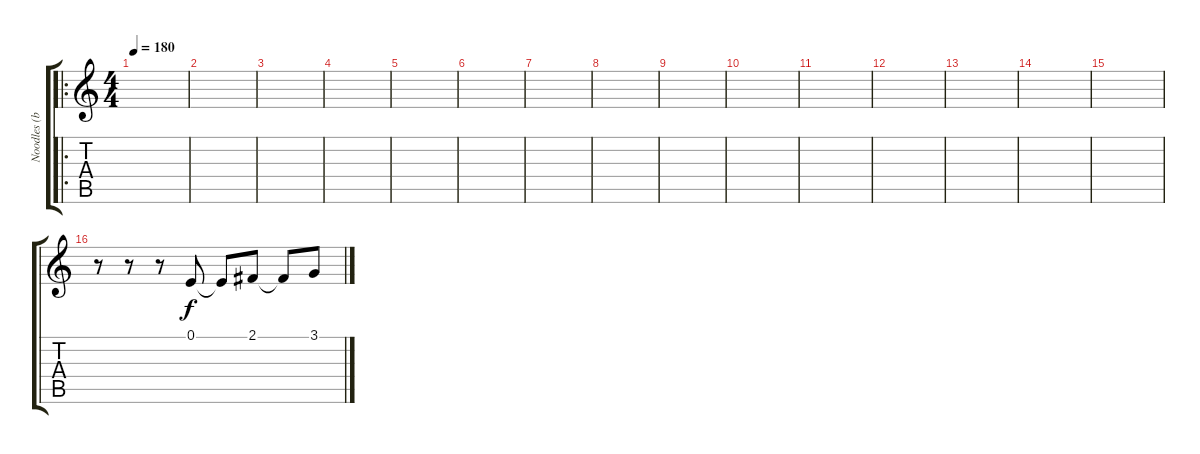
\track ("Noodles (back vocals)" "Noodles (b") {instrument englishhorn}
\staff {score tabs}
\tuning (E4 B3 G3 D3 A2 E2) {hide}
\ro
\ts (4 4)
\tempo 180
\clef g2
\ks c
|
|
|
|
|
|
|
|
|
|
|
|
|
|
|
r.8 r.8 r.8 0.1.8 0.1{t}.8 2.1.8 2.1{t}.8 3.1.8
